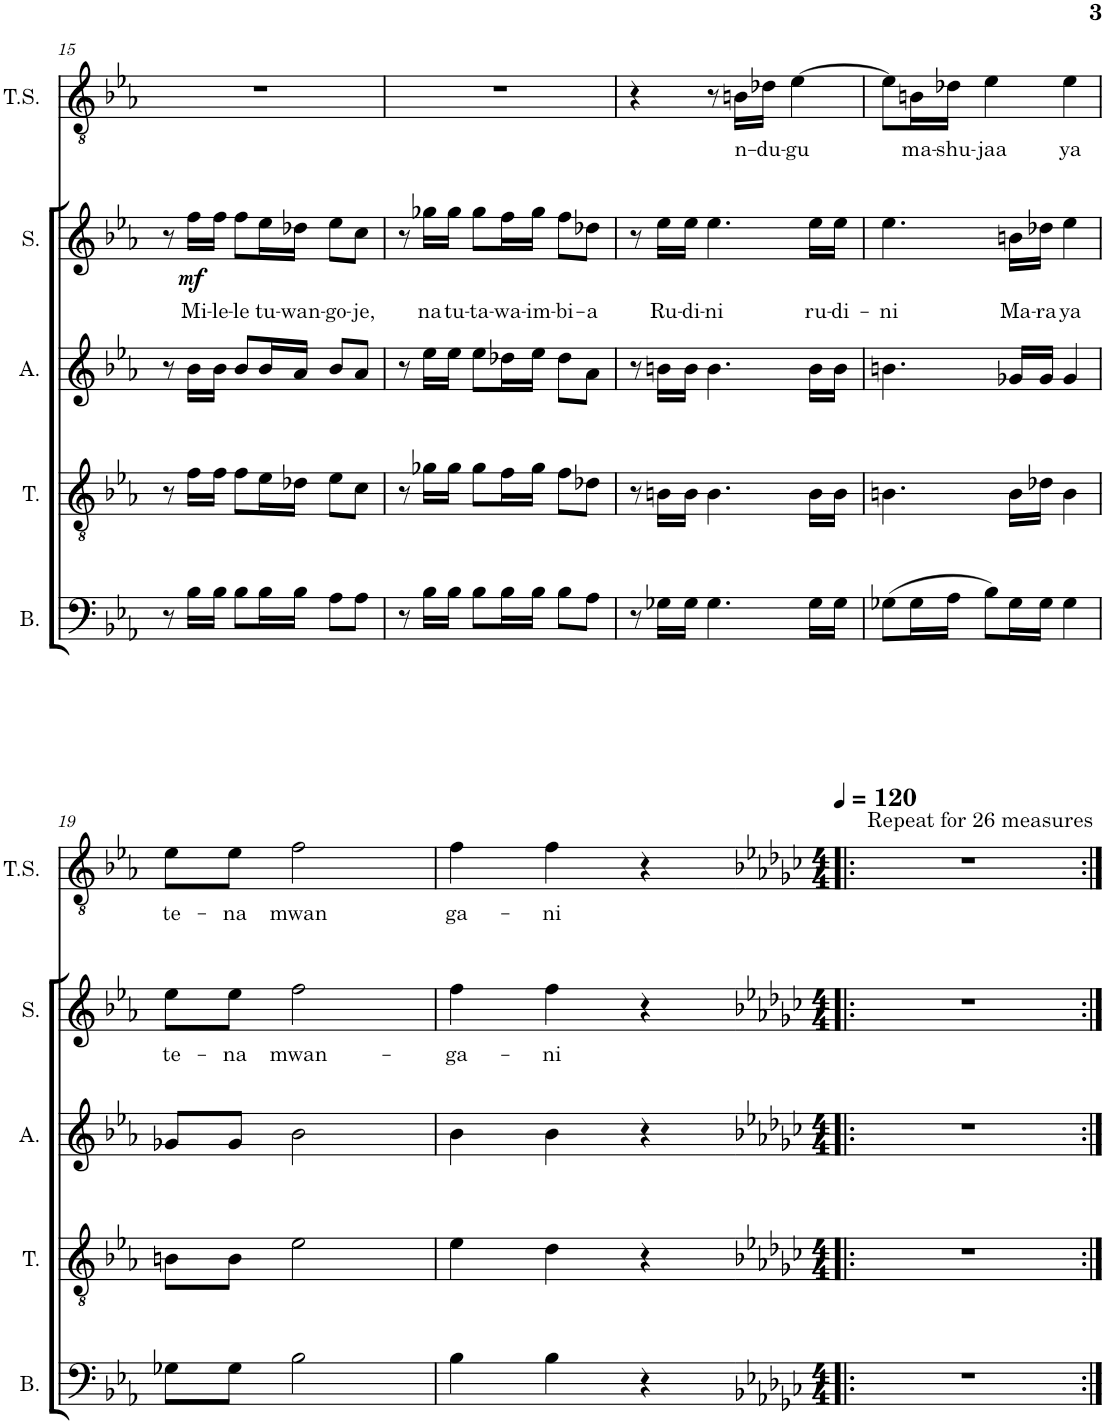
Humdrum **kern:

**kern	**kern	**kern	**kern	**text	**dynam	**kern	**text
*part5	*part4	*part3	*part2	*part2	*part2	*part1	*part1
*staff5	*staff4	*staff3	*staff2	*staff2	*staff2	*staff1	*staff1
*I"Bass	*I"Tenor	*I"Alto	*I"Soprano	*	*	*I"Tenor (Solo)	*
*I'B.	*I'T.	*I'A.	*I'S.	*	*	*I'T.S.	*
!!LO:PB:g=z
*clefF4	*clefGv2	*clefG2	*clefG2	*	*	*clefGv2	*
*k[b-e-a-]	*k[b-e-a-]	*k[b-e-a-]	*k[b-e-a-]	*	*	*k[b-e-a-]	*
*M3/4	*M3/4	*M3/4	*M3/4	*	*	*M3/4	*
=15	=15	=15	=15	=15	=15	=15	=15
8r	8r	8r	8r	.	.	2.r	.
!	!	!	!	!LO:LY:b	!LO:DY:b	!	!
16B-\LL	16f\LL	16b-\LL	16ff\LL	Mi-	mf	.	.
!	!	!	!	!LO:LY:b	!	!	!
16B-\JJ	16f\JJ	16b-\JJ	16ff\JJ	-le-	.	.	.
!	!	!	!	!LO:LY:b	!	!	!
8B-\L	8f\L	8b-/L	8ff\L	-le	.	.	.
!	!	!	!	!LO:LY:b	!	!	!
16B-\L	16e-\L	16b-/L	16ee-\L	tu-	.	.	.
!	!	!	!	!LO:LY:b	!	!	!
16B-\JJ	16d-X\JJ	16a-/JJ	16dd-X\JJ	-wan-	.	.	.
!	!	!	!	!LO:LY:b	!	!	!
8A-\L	8e-\L	8b-/L	8ee-\L	-go-	.	.	.
!	!	!	!	!LO:LY:b	!	!	!
8A-\J	8c\J	8a-/J	8cc\J	-je,	.	.	.
=16	=16	=16	=16	=16	=16	=16	=16
8r	8r	8r	8r	.	.	2.r	.
!	!	!	!	!LO:LY:b	!	!	!
16B-\LL	16g-X\LL	16ee-\LL	16gg-X\LL	na	.	.	.
!	!	!	!	!LO:LY:b	!	!	!
16B-\JJ	16g-\JJ	16ee-\JJ	16gg-\JJ	tu-	.	.	.
!	!	!	!	!LO:LY:b	!	!	!
8B-\L	8g-\L	8ee-\L	8gg-\L	-ta-	.	.	.
!	!	!	!	!LO:LY:b	!	!	!
16B-\L	16f\L	16dd-X\L	16ff\L	-wa-	.	.	.
!	!	!	!	!LO:LY:b	!	!	!
16B-\JJ	16g-\JJ	16ee-\JJ	16gg-\JJ	-im-	.	.	.
!	!	!	!	!LO:LY:b	!	!	!
8B-\L	8f\L	8dd-\L	8ff\L	-bi-	.	.	.
!	!	!	!	!LO:LY:b	!	!	!
8A-\J	8d-X\J	8a-\J	8dd-X\J	-a	.	.	.
=17	=17	=17	=17	=17	=17	=17	=17
8r	8r	8r	8r	.	.	4r	.
!	!	!	!	!LO:LY:b	!	!	!
16G-X\LL	16Bn\LL	16bn\LL	16ee-\LL	Ru-	.	.	.
!	!	!	!	!LO:LY:b	!	!	!
16G-\JJ	16B\JJ	16b\JJ	16ee-\JJ	-di-	.	.	.
!	!	!	!	!LO:LY:b	!	!	!
4.G-\	4.B\	4.b\	4.ee-\	-ni	.	8r	.
!	!	!	!	!	!	!	!LO:LY:b
.	.	.	.	.	.	16Bn\LL	n-
!	!	!	!	!	!	!	!LO:LY:b
.	.	.	.	.	.	16d-X\JJ	-du-
!	!	!	!	!	!	!	!LO:LY:b
.	.	.	.	.	.	[4e-\	-gu
!	!	!	!	!LO:LY:b	!	!	!
16G-\LL	16B\LL	16b\LL	16ee-\LL	ru-	.	.	.
!	!	!	!	!LO:LY:b	!	!	!
16G-\JJ	16B\JJ	16b\JJ	16ee-\JJ	-di-	.	.	.
=18	=18	=18	=18	=18	=18	=18	=18
!	!	!	!	!LO:LY:b	!	!	!
(8G-X\L	4.Bn\	4.bn\	4.ee-\	-ni	.	8e-\L]	.
!	!	!	!	!	!	!	!LO:LY:b
16G-\L	.	.	.	.	.	16Bn\L	ma-
!	!	!	!	!	!	!	!LO:LY:b
16A-\JJ	.	.	.	.	.	16d-X\JJ	-shu-
!	!	!	!	!	!	!	!LO:LY:b
8B-\L)	.	.	.	.	.	4e-\	-jaa
!	!	!	!	!LO:LY:b	!	!	!
16G-\L	16B\LL	16g-X/LL	16bn\LL	Ma-	.	.	.
!	!	!	!	!LO:LY:b	!	!	!
16G-\JJ	16d-X\JJ	16g-/JJ	16dd-X\JJ	-ra	.	.	.
!	!	!	!	!LO:LY:b	!	!	!LO:LY:b
4G-\	4B\	4g-/	4ee-\	ya	.	4e-\	ya
!!LO:LB:g=z
=19	=19	=19	=19	=19	=19	=19	=19
!	!	!	!	!LO:LY:b	!	!	!LO:LY:b
8G-X\L	8Bn\L	8g-X/L	8ee-\L	te-	.	8e-\L	te-
!	!	!	!	!LO:LY:b	!	!	!LO:LY:b
8G-\J	8B\J	8g-/J	8ee-\J	-na	.	8e-\J	-na
!	!	!	!	!LO:LY:b	!	!	!LO:LY:b
2B-\	2e-\	2b-\	2ff\	mwan-	.	2f\	mwan
=20	=20	=20	=20	=20	=20	=20	=20
!	!	!	!	!LO:LY:b	!	!	!LO:LY:b
4B-\	4e-\	4b-\	4ff\	-ga-	.	4f\	ga-
!	!	!	!	!LO:LY:b	!	!	!LO:LY:b
4B-\	4d\	4b-\	4ff\	-ni	.	4f\	-ni
4r	4r	4r	4r	.	.	4r	.
=21!|:	=21!|:	=21!|:	=21!|:	=21!|:	=21!|:	=21!|:	=21!|:
*k[b-e-a-d-g-c-]	*k[b-e-a-d-g-c-]	*k[b-e-a-d-g-c-]	*k[b-e-a-d-g-c-]	*	*	*k[b-e-a-d-g-c-]	*
*M4/4	*M4/4	*M4/4	*M4/4	*	*	*M4/4	*
*	*	*	*	*	*	*MM120	*
!	!	!	!	!	!	!LO:TX:a:t=Repeat for 26 measures	!
1r	1r	1r	1r	.	.	1r	.
=:|!	=:|!	=:|!	=:|!	=:|!	=:|!	=:|!	=:|!
*-	*-	*-	*-	*-	*-	*-	*-
